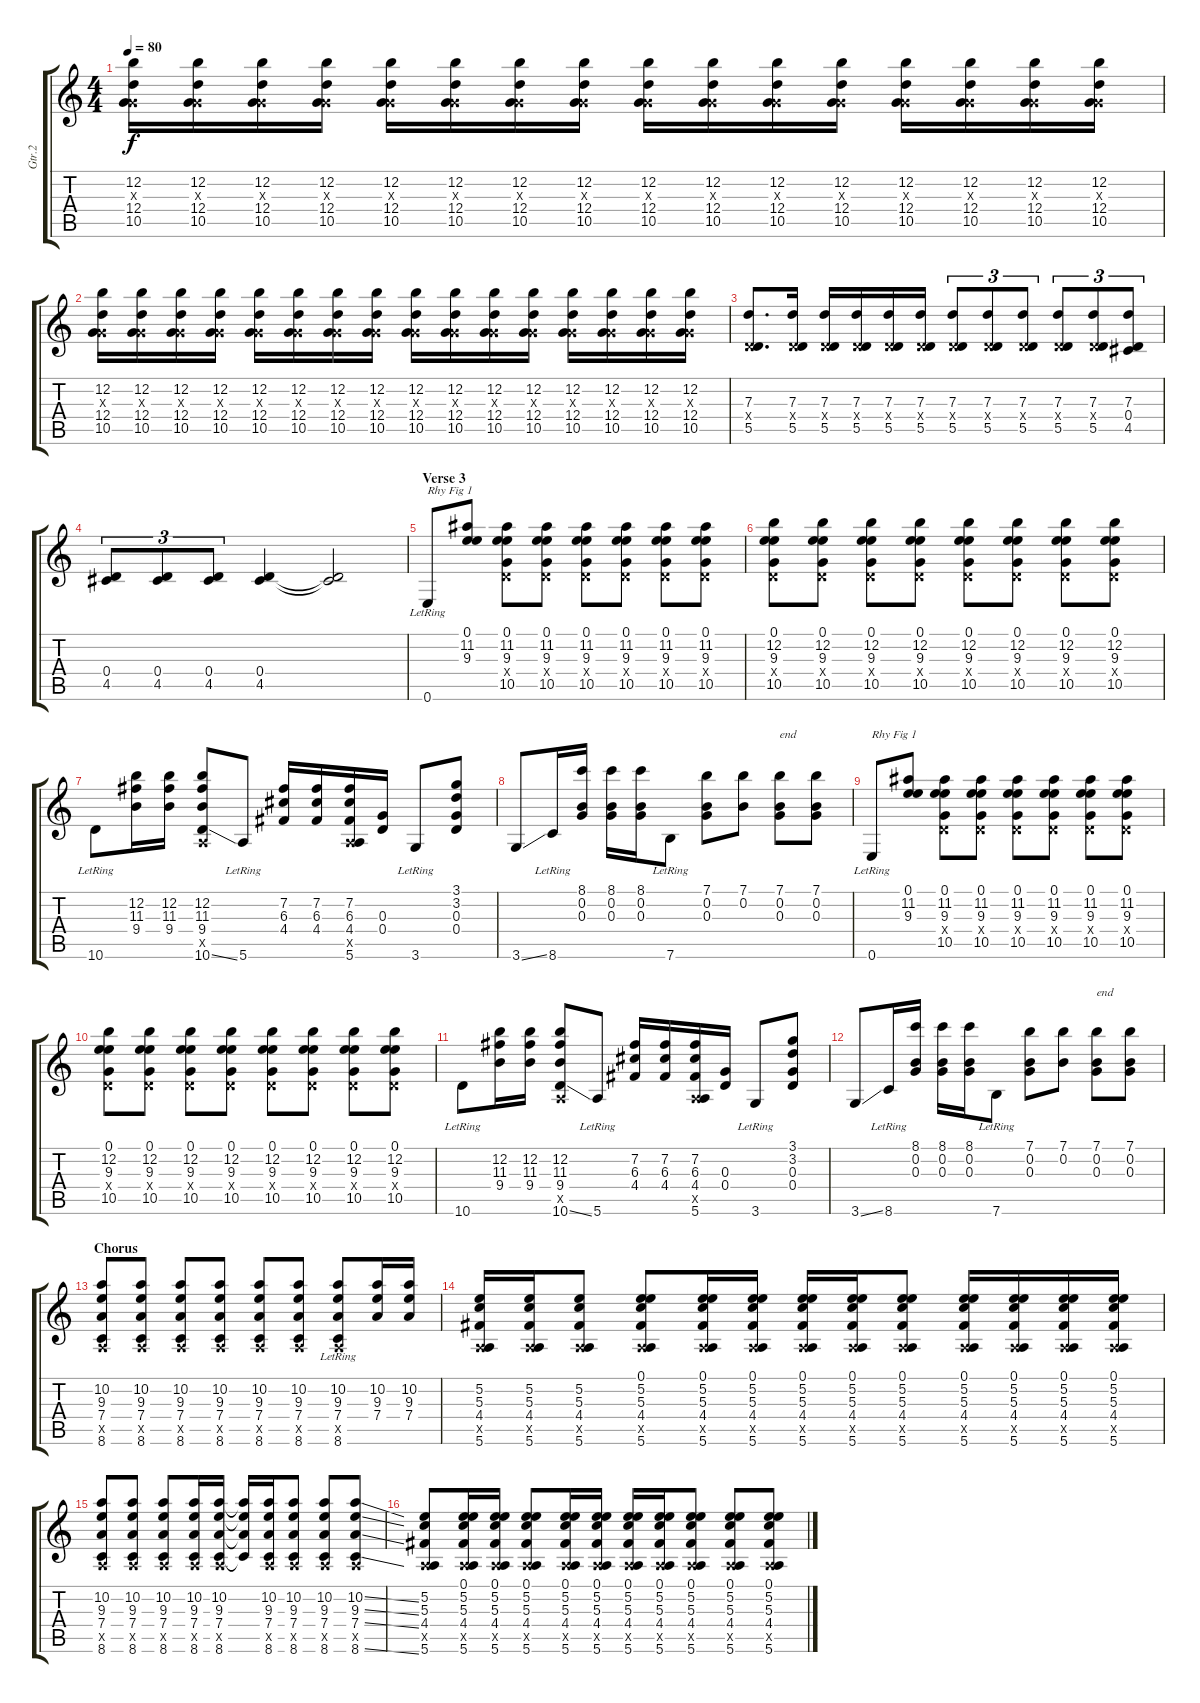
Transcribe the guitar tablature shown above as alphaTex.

\track ("Gtr.2" "Gtr.2") {instrument electricguitarclean}
\staff {score tabs}
\tuning (E4 B3 G3 D3 A2 E2) {hide}
\ts (4 4)
\tempo 80
\clef g2
\ks c
(12.2 0.3{x} 12.4 10.5).16{dy f} (12.2 0.3{x} 12.4 10.5).16 (12.2 0.3{x} 12.4 10.5).16 (12.2 0.3{x} 12.4 10.5).16 (12.2 0.3{x} 12.4 10.5).16 (12.2 0.3{x} 12.4 10.5).16 (12.2 0.3{x} 12.4 10.5).16 (12.2 0.3{x} 12.4 10.5).16 (12.2 0.3{x} 12.4 10.5).16 (12.2 0.3{x} 12.4 10.5).16 (12.2 0.3{x} 12.4 10.5).16 (12.2 0.3{x} 12.4 10.5).16 (12.2 0.3{x} 12.4 10.5).16 (12.2 0.3{x} 12.4 10.5).16 (12.2 0.3{x} 12.4 10.5).16 (12.2 0.3{x} 12.4 10.5).16 |
(12.2 0.3{x} 12.4 10.5).16 (12.2 0.3{x} 12.4 10.5).16 (12.2 0.3{x} 12.4 10.5).16 (12.2 0.3{x} 12.4 10.5).16 (12.2 0.3{x} 12.4 10.5).16 (12.2 0.3{x} 12.4 10.5).16 (12.2 0.3{x} 12.4 10.5).16 (12.2 0.3{x} 12.4 10.5).16 (12.2 0.3{x} 12.4 10.5).16 (12.2 0.3{x} 12.4 10.5).16 (12.2 0.3{x} 12.4 10.5).16 (12.2 0.3{x} 12.4 10.5).16 (12.2 0.3{x} 12.4 10.5).16 (12.2 0.3{x} 12.4 10.5).16 (12.2 0.3{x} 12.4 10.5).16 (12.2 0.3{x} 12.4 10.5).16 |
(7.3 0.4{x} 5.5).8{d} (7.3 0.4{x} 5.5).16 (7.3 0.4{x} 5.5).16 (7.3 0.4{x} 5.5).16 (7.3 0.4{x} 5.5).16 (7.3 0.4{x} 5.5).16 (7.3 0.4{x} 5.5).8{tu (3 2)} (7.3 0.4{x} 5.5).8{tu (3 2)} (7.3 0.4{x} 5.5).8{tu (3 2)} (7.3 0.4{x} 5.5).8{tu (3 2)} (7.3 0.4{x} 5.5).8{tu (3 2)} (7.3 0.4 4.5).8{tu (3 2)} |
(0.4 4.5).8{tu (3 2)} (0.4 4.5).8{tu (3 2)} (0.4 4.5).8{tu (3 2)} (0.4 4.5).4 (0.4{t} 4.5{t}).2 |
\section ("" "Verse 3")
0.6{lr}.8{txt "Rhy Fig 1"} (0.1 11.2 9.3).8 (0.1 11.2 9.3 0.4{x} 10.5).8 (0.1 11.2 9.3 0.4{x} 10.5).8 (0.1 11.2 9.3 0.4{x} 10.5).8 (0.1 11.2 9.3 0.4{x} 10.5).8 (0.1 11.2 9.3 0.4{x} 10.5).8 (0.1 11.2 9.3 0.4{x} 10.5).8 |
(0.1 12.2 9.3 0.4{x} 10.5).8 (0.1 12.2 9.3 0.4{x} 10.5).8 (0.1 12.2 9.3 0.4{x} 10.5).8 (0.1 12.2 9.3 0.4{x} 10.5).8 (0.1 12.2 9.3 0.4{x} 10.5).8 (0.1 12.2 9.3 0.4{x} 10.5).8 (0.1 12.2 9.3 0.4{x} 10.5).8 (0.1 12.2 9.3 0.4{x} 10.5).8 |
10.6{lr}.8 (12.2 11.3 9.4).16 (12.2 11.3 9.4).16 (12.2 11.3 9.4 0.5{x} 10.6{ss}).8 5.6{lr}.8 (7.2 6.3 4.4).16 (7.2 6.3 4.4).16 (7.2 6.3 4.4 0.5{x} 5.6).16 (0.3 0.4).16 3.6{lr}.8 (3.1 3.2 0.3 0.4).8 |
3.6{ss}.8 8.6{lr}.16 (8.1 0.2 0.3).16 (8.1 0.2 0.3).16 (8.1 0.2 0.3).16 7.6{lr}.8 (7.1 0.2 0.3).8 (7.1 0.2).8 (7.1 0.2 0.3).8{txt "end"} (7.1 0.2 0.3).8 |
0.6{lr}.8{txt "Rhy Fig 1"} (0.1 11.2 9.3).8 (0.1 11.2 9.3 0.4{x} 10.5).8 (0.1 11.2 9.3 0.4{x} 10.5).8 (0.1 11.2 9.3 0.4{x} 10.5).8 (0.1 11.2 9.3 0.4{x} 10.5).8 (0.1 11.2 9.3 0.4{x} 10.5).8 (0.1 11.2 9.3 0.4{x} 10.5).8 |
(0.1 12.2 9.3 0.4{x} 10.5).8 (0.1 12.2 9.3 0.4{x} 10.5).8 (0.1 12.2 9.3 0.4{x} 10.5).8 (0.1 12.2 9.3 0.4{x} 10.5).8 (0.1 12.2 9.3 0.4{x} 10.5).8 (0.1 12.2 9.3 0.4{x} 10.5).8 (0.1 12.2 9.3 0.4{x} 10.5).8 (0.1 12.2 9.3 0.4{x} 10.5).8 |
10.6{lr}.8 (12.2 11.3 9.4).16 (12.2 11.3 9.4).16 (12.2 11.3 9.4 0.5{x} 10.6{ss}).8 5.6{lr}.8 (7.2 6.3 4.4).16 (7.2 6.3 4.4).16 (7.2 6.3 4.4 0.5{x} 5.6).16 (0.3 0.4).16 3.6{lr}.8 (3.1 3.2 0.3 0.4).8 |
3.6{ss}.8 8.6{lr}.16 (8.1 0.2 0.3).16 (8.1 0.2 0.3).16 (8.1 0.2 0.3).16 7.6{lr}.8 (7.1 0.2 0.3).8 (7.1 0.2).8 (7.1 0.2 0.3).8{txt "end"} (7.1 0.2 0.3).8 |
\section ("" "Chorus")
(10.2 9.3 7.4 0.5{x} 8.6).8 (10.2 9.3 7.4 0.5{x} 8.6).8 (10.2 9.3 7.4 0.5{x} 8.6).8 (10.2 9.3 7.4 0.5{x} 8.6).8 (10.2 9.3 7.4 0.5{x} 8.6).8 (10.2 9.3 7.4 0.5{x} 8.6).8 (10.2 9.3 7.4 0.5{x} 8.6{lr}).8 (10.2 9.3 7.4).16 (10.2 9.3 7.4).16 |
(5.2 5.3 4.4 0.5{x} 5.6).16 (5.2 5.3 4.4 0.5{x} 5.6).16 (5.2 5.3 4.4 0.5{x} 5.6).8 (0.1 5.2 5.3 4.4 0.5{x} 5.6).8 (0.1 5.2 5.3 4.4 0.5{x} 5.6).16 (0.1 5.2 5.3 4.4 0.5{x} 5.6).16 (0.1 5.2 5.3 4.4 0.5{x} 5.6).16 (0.1 5.2 5.3 4.4 0.5{x} 5.6).16 (0.1 5.2 5.3 4.4 0.5{x} 5.6).8 (0.1 5.2 5.3 4.4 0.5{x} 5.6).16 (0.1 5.2 5.3 4.4 0.5{x} 5.6).16 (0.1 5.2 5.3 4.4 0.5{x} 5.6).16 (0.1 5.2 5.3 4.4 0.5{x} 5.6).16 |
(10.2 9.3 7.4 0.5{x} 8.6).8 (10.2 9.3 7.4 0.5{x} 8.6).8 (10.2 9.3 7.4 0.5{x} 8.6).8 (10.2 9.3 7.4 0.5{x} 8.6).16 (10.2 9.3 7.4 0.5{x} 8.6).16 (10.2{t} 9.3{t} 7.4{t} 8.6{t}).16 (10.2 9.3 7.4 0.5{x} 8.6).16 (10.2 9.3 7.4 0.5{x} 8.6).8 (10.2 9.3 7.4 0.5{x} 8.6).8 (10.2{ss} 9.3{ss} 7.4{ss} 0.5{x} 8.6{ss}).8 |
(5.2 5.3 4.4 0.5{x} 5.6).8 (0.1 5.2 5.3 4.4 0.5{x} 5.6).16 (0.1 5.2 5.3 4.4 0.5{x} 5.6).16 (0.1 5.2 5.3 4.4 0.5{x} 5.6).8 (0.1 5.2 5.3 4.4 0.5{x} 5.6).16 (0.1 5.2 5.3 4.4 0.5{x} 5.6).16 (0.1 5.2 5.3 4.4 0.5{x} 5.6).16 (0.1 5.2 5.3 4.4 0.5{x} 5.6).16 (0.1 5.2 5.3 4.4 0.5{x} 5.6).8 (0.1 5.2 5.3 4.4 0.5{x} 5.6).8 (0.1 5.2 5.3 4.4 0.5{x} 5.6).8
